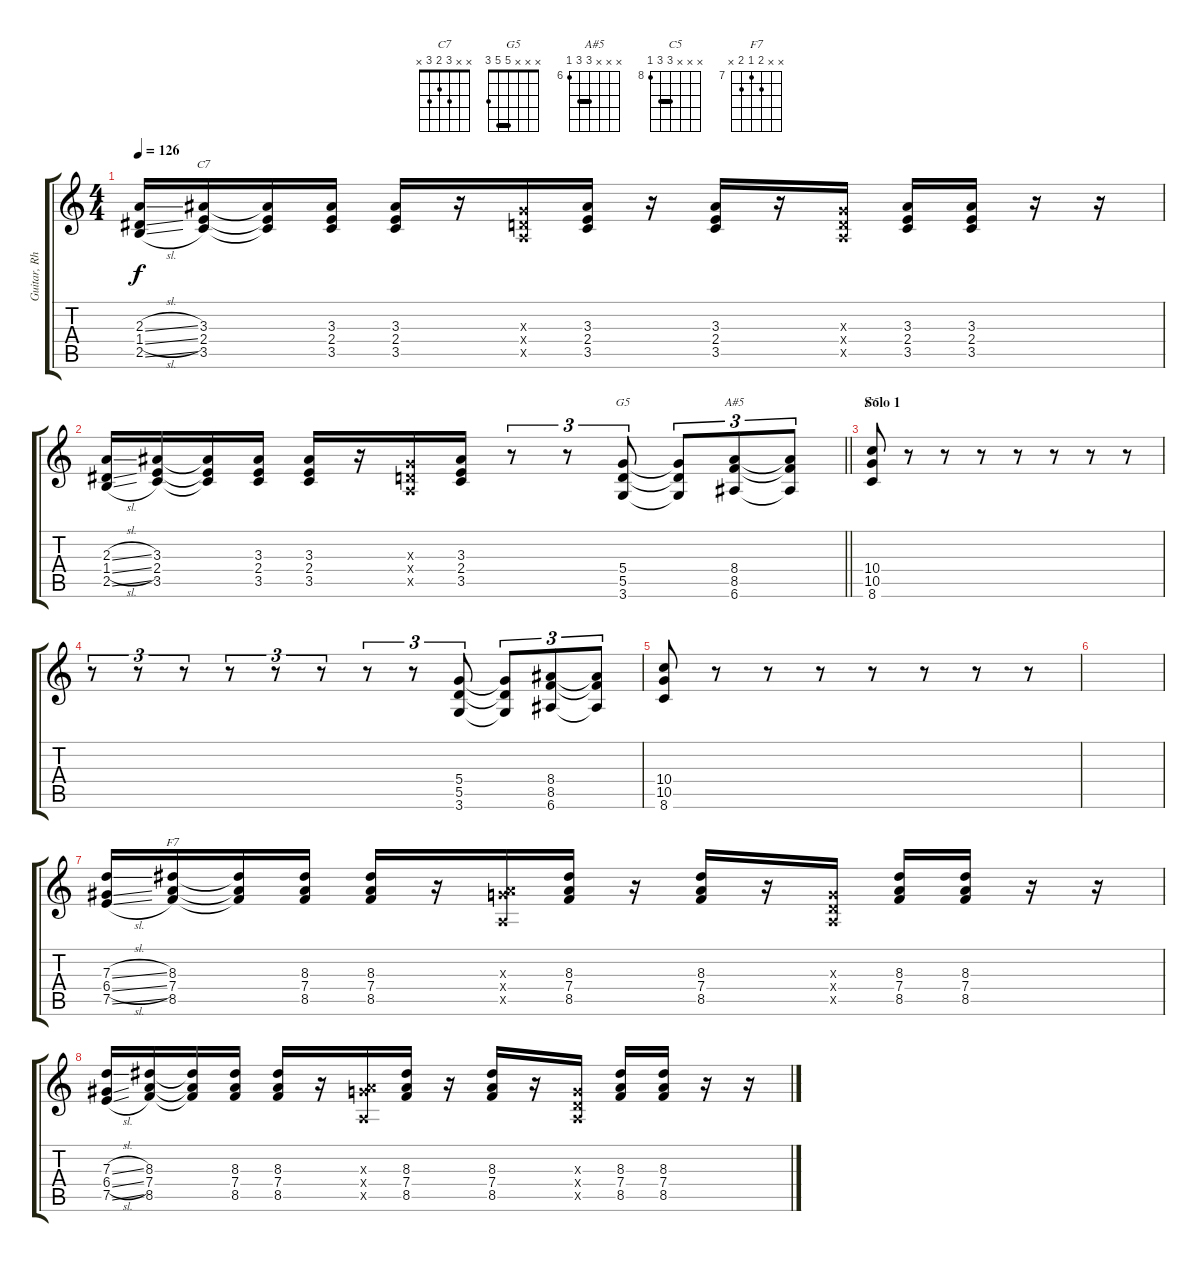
\track ("Guitar, Rhythm" "Guitar, Rh") {instrument overdrivenguitar}
\staff {score tabs}
\tuning (E4 B3 G3 D3 A2 E2) {hide}
\chord ("C7" x x 3 2 3 x)
\chord ("G5" x x x 5 5 3) {barre 5}
\chord ("A#5" x x x 8 8 6) {firstfret 6 barre 8}
\chord ("C5" x x x 10 10 8) {firstfret 8 barre 10}
\chord ("F7" x x 8 7 8 x) {firstfret 7}
\ts (4 4)
\tempo 126
\clef g2
\ks c
(2.3{sl} 1.4{sl} 2.5{sl}).16{dy f} (3.3 2.4 3.5).16{ch "C7"} (3.3{t} 2.4{t} 3.5{t}).16 (3.3 2.4 3.5).16 (3.3 2.4 3.5).16 r.16 (0.3{x} 0.4{x} 0.5{x}).16 (3.3 2.4 3.5).16 r.16 (3.3 2.4 3.5).16 r.16 (0.3{x} 0.4{x} 0.5{x}).16 (3.3 2.4 3.5).16 (3.3 2.4 3.5).16 r.16 r.16 |
\barLineRight lightlight
(2.3{sl} 1.4{sl} 2.5{sl}).16 (3.3 2.4 3.5).16 (3.3{t} 2.4{t} 3.5{t}).16 (3.3 2.4 3.5).16 (3.3 2.4 3.5).16 r.16 (0.3{x} 0.4{x} 0.5{x}).16 (3.3 2.4 3.5).16 r.8{tu (3 2)} r.8{tu (3 2)} (5.4 5.5 3.6).8{tu (3 2) ch "G5"} (5.4{t} 5.5{t} 3.6{t}).8{tu (3 2)} (8.4 8.5 6.6).8{tu (3 2) ch "A#5"} (8.4{t} 8.5{t} 6.6{t}).8{tu (3 2)} |
\section ("" "Solo 1")
(10.4 10.5 8.6).8{ch "C5"} r.8 r.8 r.8 r.8 r.8 r.8 r.8 |
r.8{tu (3 2)} r.8{tu (3 2)} r.8{tu (3 2)} r.8{tu (3 2)} r.8{tu (3 2)} r.8{tu (3 2)} r.8{tu (3 2)} r.8{tu (3 2)} (5.4 5.5 3.6).8{tu (3 2)} (5.4{t} 5.5{t} 3.6{t}).8{tu (3 2)} (8.4 8.5 6.6).8{tu (3 2)} (8.4{t} 8.5{t} 6.6{t}).8{tu (3 2)} |
(10.4 10.5 8.6).8 r.8 r.8 r.8 r.8 r.8 r.8 r.8 |
|
(7.3{sl} 6.4{sl} 7.5{sl}).16 (8.3 7.4 8.5).16{ch "F7"} (8.3{t} 7.4{t} 8.5{t}).16 (8.3 7.4 8.5).16 (8.3 7.4 8.5).16 r.16 (0.3{x} 7.4{x} 0.5{x}).16 (8.3 7.4 8.5).16 r.16 (8.3 7.4 8.5).16 r.16 (0.3{x} 0.4{x} 0.5{x}).16 (8.3 7.4 8.5).16 (8.3 7.4 8.5).16 r.16 r.16 |
(7.3{sl} 6.4{sl} 7.5{sl}).16 (8.3 7.4 8.5).16 (8.3{t} 7.4{t} 8.5{t}).16 (8.3 7.4 8.5).16 (8.3 7.4 8.5).16 r.16 (0.3{x} 7.4{x} 0.5{x}).16 (8.3 7.4 8.5).16 r.16 (8.3 7.4 8.5).16 r.16 (0.3{x} 0.4{x} 0.5{x}).16 (8.3 7.4 8.5).16 (8.3 7.4 8.5).16 r.16 r.16
